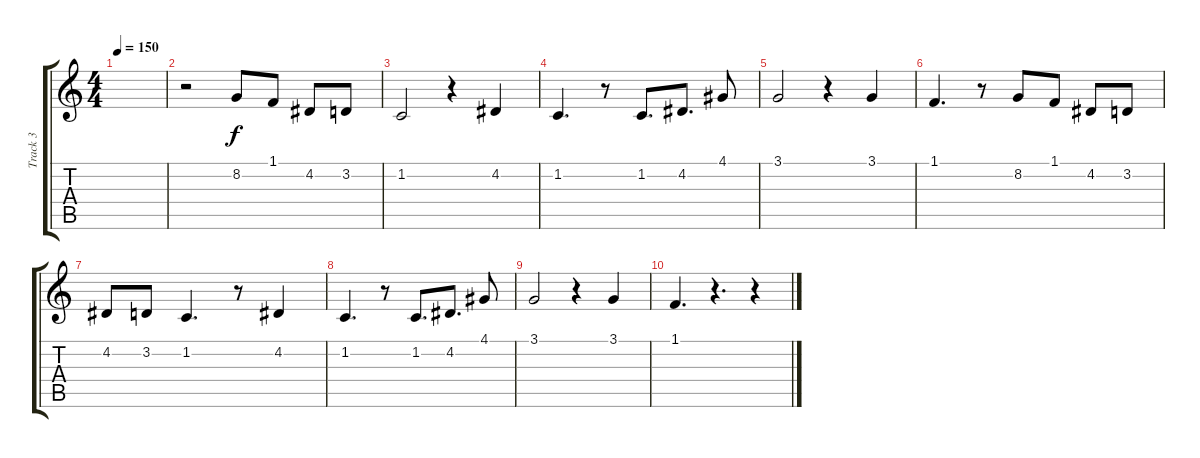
\track ("Track 3" "Track 3") {instrument harpsichord}
\staff {score tabs}
\tuning (E4 B3 G3 D3 A2 E2) {hide}
\ts (4 4)
\tempo 150
\clef g2
\ks c
|
r.2 8.2.8 1.1.8 4.2.8 3.2.8 |
1.2.2 r.4 4.2.4 |
1.2.4{d} r.8 1.2.8{d} 4.2.8{d} 4.1.8 |
3.1.2 r.4 3.1.4 |
1.1.4{d} r.8 8.2.8 1.1.8 4.2.8 3.2.8 |
4.2.8 3.2.8 1.2.4{d} r.8 4.2.4 |
1.2.4{d} r.8 1.2.8{d} 4.2.8{d} 4.1.8 |
3.1.2 r.4 3.1.4 |
1.1.4{d} r.4{d} r.4
